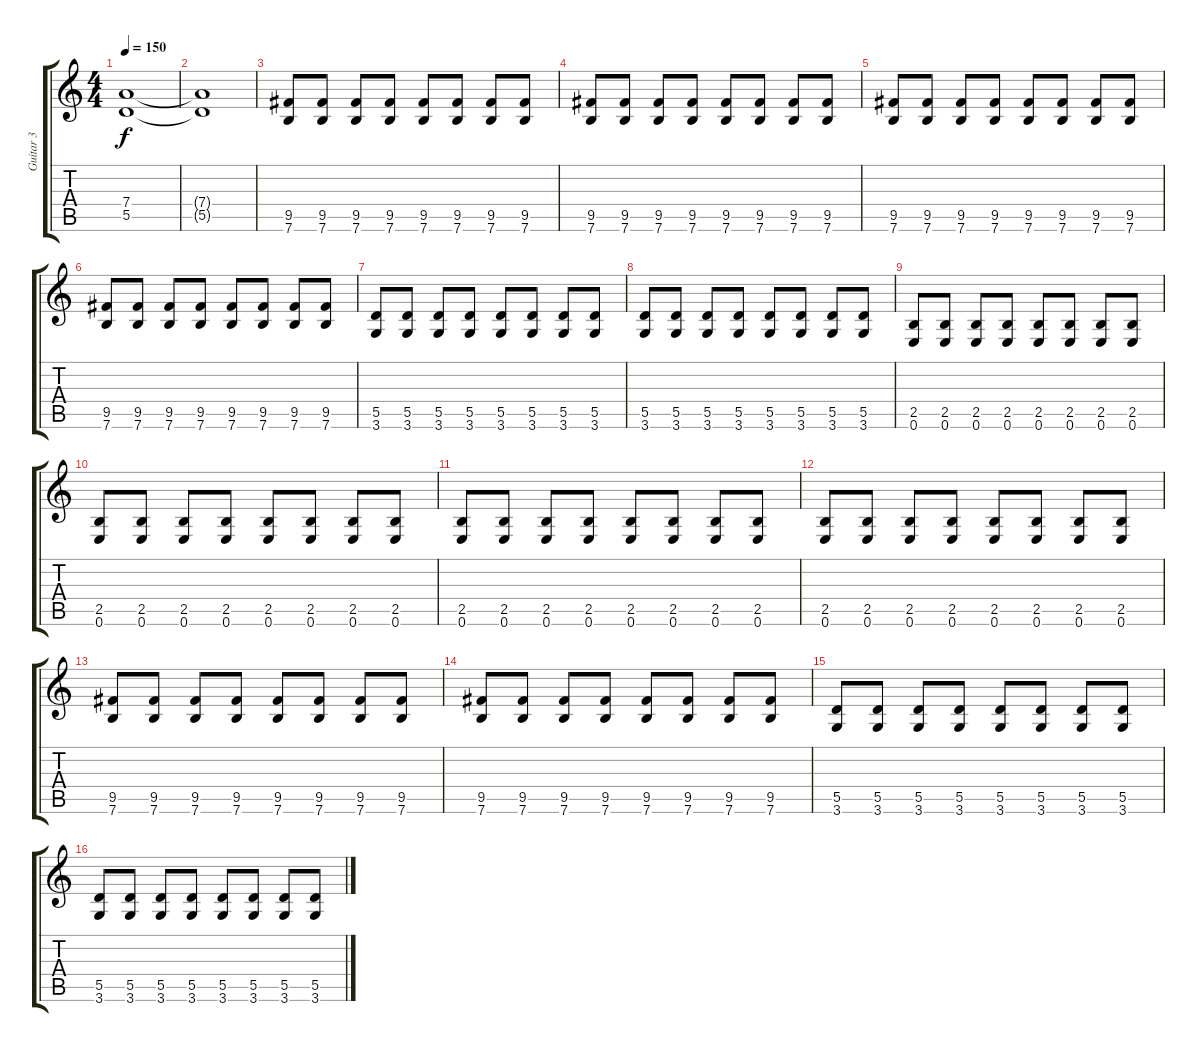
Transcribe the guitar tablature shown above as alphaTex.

\track ("Guitar 3" "Guitar 3") {instrument electricguitarmuted}
\staff {score tabs}
\tuning (E4 B3 G3 D3 A2 E2) {hide}
\ts (4 4)
\tempo 150
\clef g2
\ks c
(7.4 5.5).1{dy f} |
(7.4{t} 5.5{t}).1 |
(9.5 7.6).8 (9.5 7.6).8 (9.5 7.6).8 (9.5 7.6).8 (9.5 7.6).8 (9.5 7.6).8 (9.5 7.6).8 (9.5 7.6).8 |
(9.5 7.6).8 (9.5 7.6).8 (9.5 7.6).8 (9.5 7.6).8 (9.5 7.6).8 (9.5 7.6).8 (9.5 7.6).8 (9.5 7.6).8 |
(9.5 7.6).8 (9.5 7.6).8 (9.5 7.6).8 (9.5 7.6).8 (9.5 7.6).8 (9.5 7.6).8 (9.5 7.6).8 (9.5 7.6).8 |
(9.5 7.6).8 (9.5 7.6).8 (9.5 7.6).8 (9.5 7.6).8 (9.5 7.6).8 (9.5 7.6).8 (9.5 7.6).8 (9.5 7.6).8 |
(5.5 3.6).8 (5.5 3.6).8 (5.5 3.6).8 (5.5 3.6).8 (5.5 3.6).8 (5.5 3.6).8 (5.5 3.6).8 (5.5 3.6).8 |
(5.5 3.6).8 (5.5 3.6).8 (5.5 3.6).8 (5.5 3.6).8 (5.5 3.6).8 (5.5 3.6).8 (5.5 3.6).8 (5.5 3.6).8 |
(2.5 0.6).8 (2.5 0.6).8 (2.5 0.6).8 (2.5 0.6).8 (2.5 0.6).8 (2.5 0.6).8 (2.5 0.6).8 (2.5 0.6).8 |
(2.5 0.6).8 (2.5 0.6).8 (2.5 0.6).8 (2.5 0.6).8 (2.5 0.6).8 (2.5 0.6).8 (2.5 0.6).8 (2.5 0.6).8 |
(2.5 0.6).8 (2.5 0.6).8 (2.5 0.6).8 (2.5 0.6).8 (2.5 0.6).8 (2.5 0.6).8 (2.5 0.6).8 (2.5 0.6).8 |
(2.5 0.6).8 (2.5 0.6).8 (2.5 0.6).8 (2.5 0.6).8 (2.5 0.6).8 (2.5 0.6).8 (2.5 0.6).8 (2.5 0.6).8 |
(9.5 7.6).8 (9.5 7.6).8 (9.5 7.6).8 (9.5 7.6).8 (9.5 7.6).8 (9.5 7.6).8 (9.5 7.6).8 (9.5 7.6).8 |
(9.5 7.6).8 (9.5 7.6).8 (9.5 7.6).8 (9.5 7.6).8 (9.5 7.6).8 (9.5 7.6).8 (9.5 7.6).8 (9.5 7.6).8 |
(5.5 3.6).8 (5.5 3.6).8 (5.5 3.6).8 (5.5 3.6).8 (5.5 3.6).8 (5.5 3.6).8 (5.5 3.6).8 (5.5 3.6).8 |
(5.5 3.6).8 (5.5 3.6).8 (5.5 3.6).8 (5.5 3.6).8 (5.5 3.6).8 (5.5 3.6).8 (5.5 3.6).8 (5.5 3.6).8
